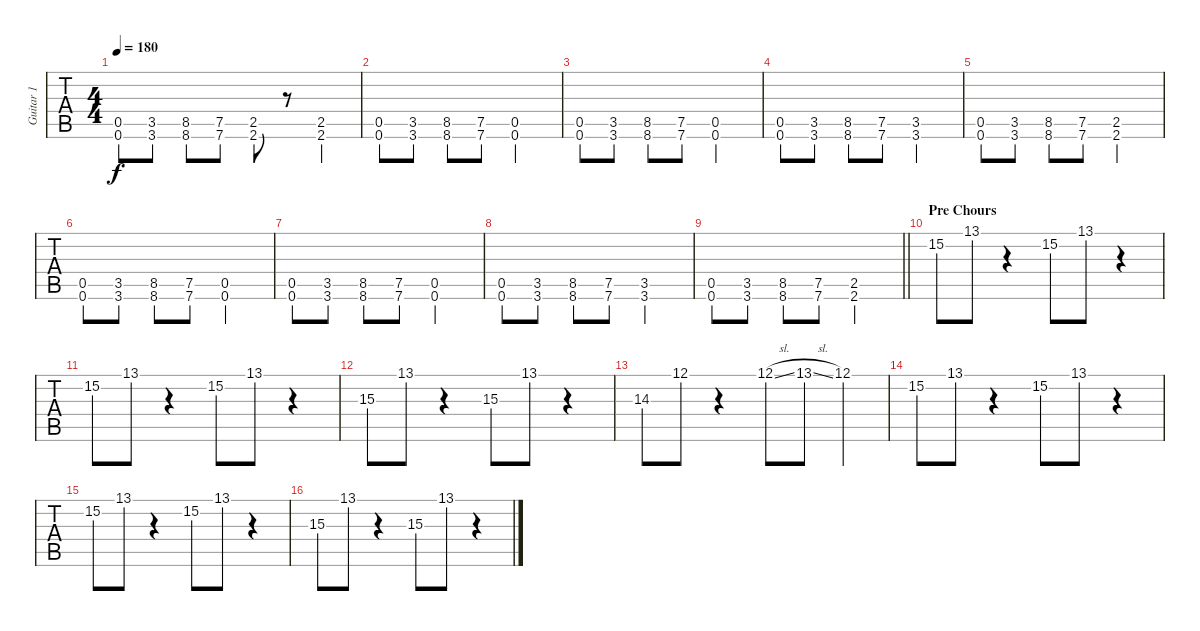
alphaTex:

\track ("Guitar 1" "Guitar 1") {instrument distortionguitar}
\staff {tabs}
\tuning (Db4 Ab3 E3 B2 Gb2 B1) {hide}
\ts (4 4)
\tempo 180
\clef g2
\ks c
(0.5 0.6).8{dy f} (3.5 3.6).8 (8.5 8.6).8 (7.5 7.6).8 (2.5 2.6).8 r.8 (2.5 2.6).4 |
(0.5 0.6).8 (3.5 3.6).8 (8.5 8.6).8 (7.5 7.6).8 (0.5 0.6).2 |
(0.5 0.6).8 (3.5 3.6).8 (8.5 8.6).8 (7.5 7.6).8 (0.5 0.6).2 |
(0.5 0.6).8 (3.5 3.6).8 (8.5 8.6).8 (7.5 7.6).8 (3.5 3.6).2 |
(0.5 0.6).8 (3.5 3.6).8 (8.5 8.6).8 (7.5 7.6).8 (2.5 2.6).2 |
(0.5 0.6).8 (3.5 3.6).8 (8.5 8.6).8 (7.5 7.6).8 (0.5 0.6).2 |
(0.5 0.6).8 (3.5 3.6).8 (8.5 8.6).8 (7.5 7.6).8 (0.5 0.6).2 |
(0.5 0.6).8 (3.5 3.6).8 (8.5 8.6).8 (7.5 7.6).8 (3.5 3.6).2 |
\barLineRight lightlight
(0.5 0.6).8 (3.5 3.6).8 (8.5 8.6).8 (7.5 7.6).8 (2.5 2.6).2 |
\section ("" "Pre Chours")
15.2.8 13.1.8 r.4 15.2.8 13.1.8 r.4 |
15.2.8 13.1.8 r.4 15.2.8 13.1.8 r.4 |
15.3.8 13.1.8 r.4 15.3.8 13.1.8 r.4 |
14.3.8 12.1.8 r.4 12.1{sl}.8 13.1{sl}.8 12.1.4 |
15.2.8 13.1.8 r.4 15.2.8 13.1.8 r.4 |
15.2.8 13.1.8 r.4 15.2.8 13.1.8 r.4 |
15.3.8 13.1.8 r.4 15.3.8 13.1.8 r.4
